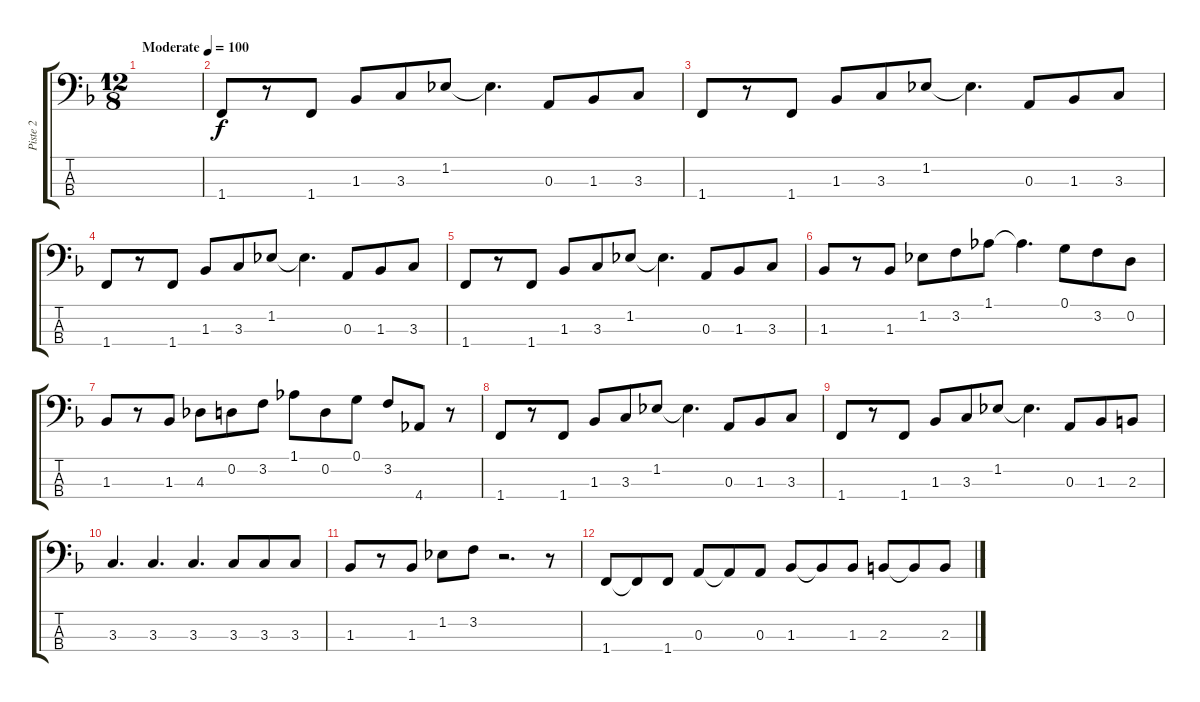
\track ("Piste 2" "Piste 2") {instrument electricbasspick}
\staff {score tabs}
\tuning (G2 D2 A1 E1) {hide}
\ts (12 8)
\tempo (100 "Moderate")
\clef f4
\ks f
|
1.4.8 r.8 1.4.8 1.3.8 3.3.8 1.2.8 1.2{t}.4{d} 0.3.8 1.3.8 3.3.8 |
1.4.8 r.8 1.4.8 1.3.8 3.3.8 1.2.8 1.2{t}.4{d} 0.3.8 1.3.8 3.3.8 |
1.4.8 r.8 1.4.8 1.3.8 3.3.8 1.2.8 1.2{t}.4{d} 0.3.8 1.3.8 3.3.8 |
1.4.8 r.8 1.4.8 1.3.8 3.3.8 1.2.8 1.2{t}.4{d} 0.3.8 1.3.8 3.3.8 |
1.3.8 r.8 1.3.8 1.2.8 3.2.8 1.1.8 1.1{t}.4{d} 0.1.8 3.2.8 0.2.8 |
1.3.8 r.8 1.3.8 4.3.8 0.2.8 3.2.8 1.1.8 0.2.8 0.1.8 3.2.8 4.4.8 r.8 |
1.4.8 r.8 1.4.8 1.3.8 3.3.8 1.2.8 1.2{t}.4{d} 0.3.8 1.3.8 3.3.8 |
1.4.8 r.8 1.4.8 1.3.8 3.3.8 1.2.8 1.2{t}.4{d} 0.3.8 1.3.8 2.3.8 |
3.3.4{d} 3.3.4{d} 3.3.4{d} 3.3.8 3.3.8 3.3.8 |
1.3.8 r.8 1.3.8 1.2.8 3.2.8 r.2{d} r.8 |
1.4.8 1.4{t}.8 1.4.8 0.3.8 0.3{t}.8 0.3.8 1.3.8 1.3{t}.8 1.3.8 2.3.8 2.3{t}.8 2.3.8
